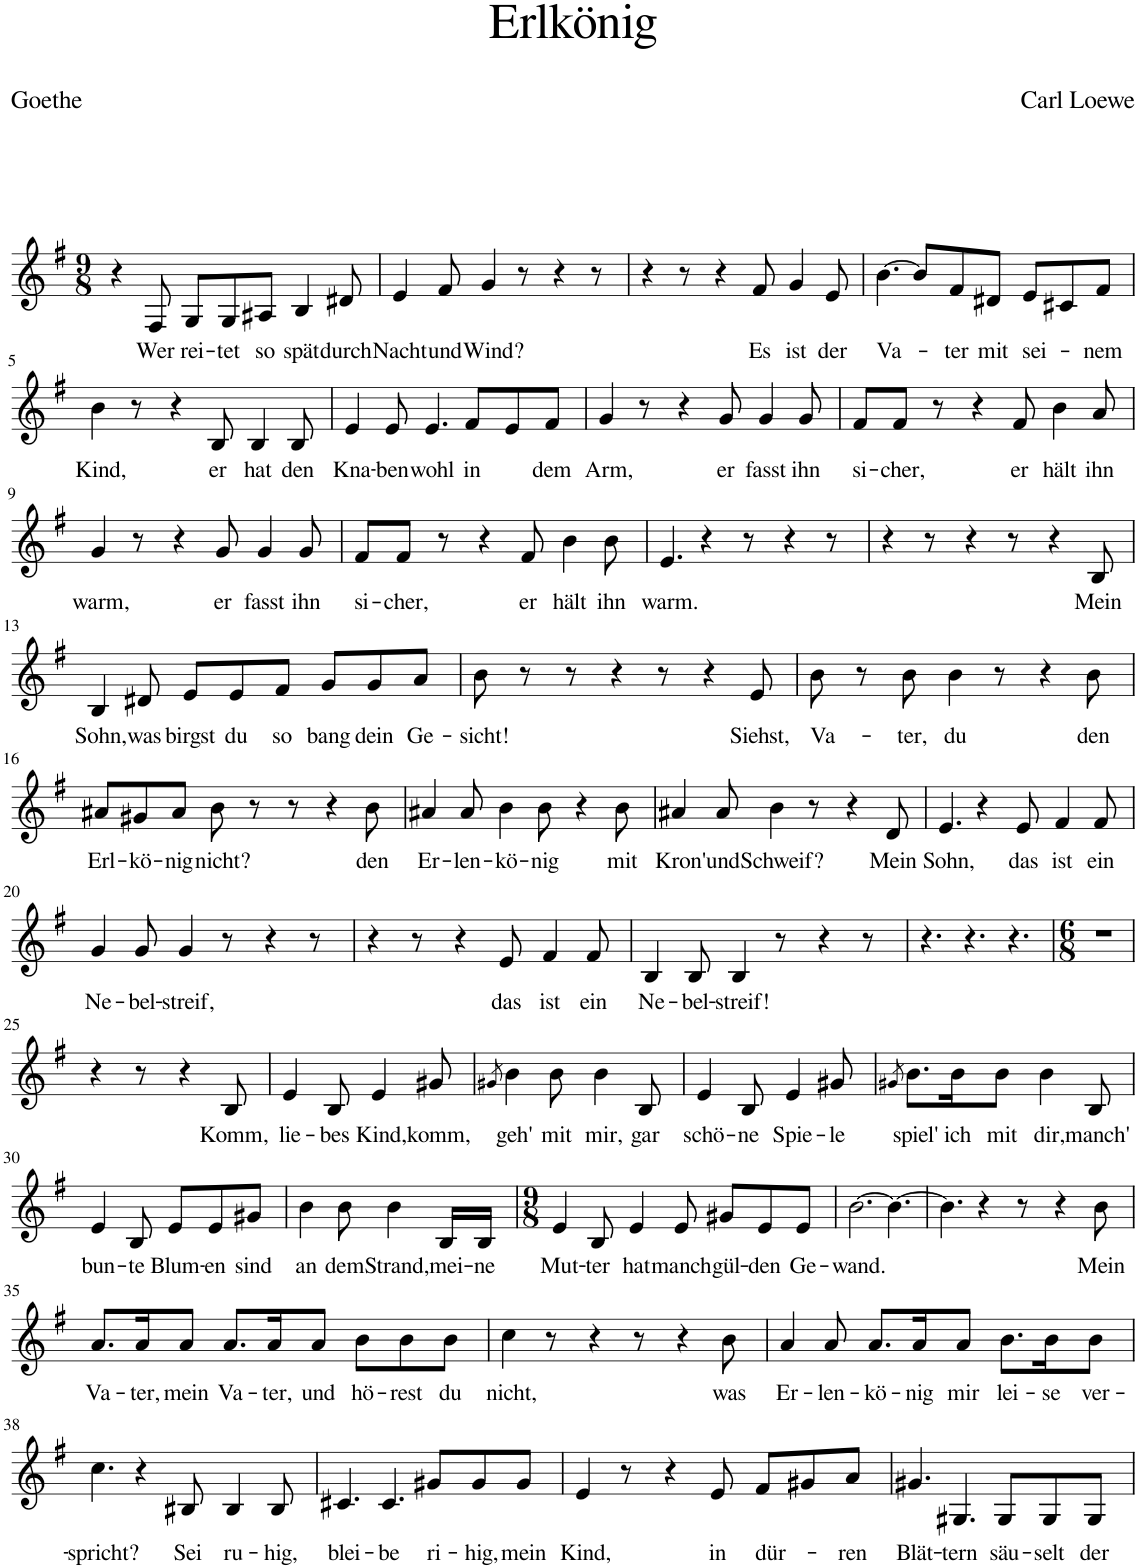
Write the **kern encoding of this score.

**kern	**text
*part1	*part1
*staff1	*staff1
*I"Piano	*
*I'Pno	*
*clefG2	*
*k[f#]	*
*M9/8	*
=1	=1
4r	.
!	!LO:LY:b
8F#/	Wer
!	!LO:LY:b
8G/L	rei-
!	!LO:LY:b
8G/	-tet
!	!LO:LY:b
8A#X/J	so
!	!LO:LY:b
4B/	spät
!	!LO:LY:b
8d#X/	durch
=2	=2
!	!LO:LY:b
4e/	Nacht
!	!LO:LY:b
8f#/	und
!	!LO:LY:b
4g/	Wind?
8r	.
4r	.
8r	.
=3	=3
4r	.
8r	.
4r	.
!	!LO:LY:b
8f#/	Es
!	!LO:LY:b
4g/	ist
!	!LO:LY:b
8e/	der
=4	=4
!	!LO:LY:b
[4.b\	Va-
8b/L]	.
!	!LO:LY:b
8f#/	-ter
!	!LO:LY:b
8d#X/J	mit
!	!LO:LY:b
8e/L	sei-
8c#X/	.
!	!LO:LY:b
8f#/J	-nem
!!LO:LB:g=z
=5	=5
!	!LO:LY:b
4b\	Kind,
8r	.
4r	.
!	!LO:LY:b
8B/	er
!	!LO:LY:b
4B/	hat
!	!LO:LY:b
8B/	den
=6	=6
!	!LO:LY:b
4e/	Kna-
!	!LO:LY:b
8e/	-ben
!	!LO:LY:b
4.e/	wohl
!	!LO:LY:b
8f#/L	in
8e/	.
!	!LO:LY:b
8f#/J	dem
=7	=7
!	!LO:LY:b
4g/	Arm,
8r	.
4r	.
!	!LO:LY:b
8g/	er
!	!LO:LY:b
4g/	fasst
!	!LO:LY:b
8g/	ihn
=8	=8
!	!LO:LY:b
8f#/L	si-
!	!LO:LY:b
8f#/J	-cher,
8r	.
4r	.
!	!LO:LY:b
8f#/	er
!	!LO:LY:b
4b\	hält
!	!LO:LY:b
8a/	ihn
!!LO:LB:g=z
=9	=9
!	!LO:LY:b
4g/	warm,
8r	.
4r	.
!	!LO:LY:b
8g/	er
!	!LO:LY:b
4g/	fasst
!	!LO:LY:b
8g/	ihn
=10	=10
!	!LO:LY:b
8f#/L	si-
!	!LO:LY:b
8f#/J	-cher,
8r	.
4r	.
!	!LO:LY:b
8f#/	er
!	!LO:LY:b
4b\	hält
!	!LO:LY:b
8b\	ihn
=11	=11
!	!LO:LY:b
4.e/	warm.
4r	.
8r	.
4r	.
8r	.
=12	=12
4r	.
8r	.
4r	.
8r	.
4r	.
!	!LO:LY:b
8B/	Mein
!!LO:LB:g=z
=13	=13
!	!LO:LY:b
4B/	Sohn,
!	!LO:LY:b
8d#X/	was
!	!LO:LY:b
8e/L	birgst
!	!LO:LY:b
8e/	du
!	!LO:LY:b
8f#/J	so
!	!LO:LY:b
8g/L	bang
!	!LO:LY:b
8g/	dein
!	!LO:LY:b
8a/J	Ge-
=14	=14
!	!LO:LY:b
8b\	-sicht!
8r	.
8r	.
4r	.
8r	.
4r	.
!	!LO:LY:b
8e/	Siehst,
=15	=15
!	!LO:LY:b
8b\	Va-
8r	.
!	!LO:LY:b
8b\	-ter,
!	!LO:LY:b
4b\	du
8r	.
4r	.
!	!LO:LY:b
8b\	den
!!LO:LB:g=z
=16	=16
!	!LO:LY:b
8a#X/L	Erl-
!	!LO:LY:b
8g#X/	-kö-
!	!LO:LY:b
8a#/J	-nig
!	!LO:LY:b
8b\	nicht?
8r	.
8r	.
4r	.
!	!LO:LY:b
8b\	den
=17	=17
!	!LO:LY:b
4a#X/	Er-
!	!LO:LY:b
8a#/	-len-
!	!LO:LY:b
4b\	-kö-
!	!LO:LY:b
8b\	-nig
4r	.
!	!LO:LY:b
8b\	mit
=18	=18
!	!LO:LY:b
4a#X/	Kron'
!	!LO:LY:b
8a#/	und
!	!LO:LY:b
4b\	Schweif?
8r	.
4r	.
!	!LO:LY:b
8d/	Mein
=19	=19
!	!LO:LY:b
4.e/	Sohn,
4r	.
!	!LO:LY:b
8e/	das
!	!LO:LY:b
4f#/	ist
!	!LO:LY:b
8f#/	ein
!!LO:LB:g=z
=20	=20
!	!LO:LY:b
4g/	Ne-
!	!LO:LY:b
8g/	-bel-
!	!LO:LY:b
4g/	-streif,
8r	.
4r	.
8r	.
=21	=21
4r	.
8r	.
4r	.
!	!LO:LY:b
8e/	das
!	!LO:LY:b
4f#/	ist
!	!LO:LY:b
8f#/	ein
=22	=22
!	!LO:LY:b
4B/	Ne-
!	!LO:LY:b
8B/	-bel-
!	!LO:LY:b
4B/	-streif!
8r	.
4r	.
8r	.
=23	=23
4.r	.
4.r	.
4.r	.
=24	=24
*M6/8	*
2.r	.
!!LO:LB:g=z
=25	=25
4r	.
8r	.
4r	.
!	!LO:LY:b
8B/	Komm,
=26	=26
!	!LO:LY:b
4e/	lie-
!	!LO:LY:b
8B/	-bes
!	!LO:LY:b
4e/	Kind,
!	!LO:LY:b
8g#X/	komm,
=27	=27
8qg#X/	.
!	!LO:LY:b
4b\	geh'
!	!LO:LY:b
8b\	mit
!	!LO:LY:b
4b\	mir,
!	!LO:LY:b
8B/	gar
=28	=28
!	!LO:LY:b
4e/	schö-
!	!LO:LY:b
8B/	-ne
!	!LO:LY:b
4e/	Spie-
!	!LO:LY:b
8g#X/	-le
=29	=29
8qg#X/	.
!	!LO:LY:b
8.b\L	spiel'
!	!LO:LY:b
16b\K	ich
!	!LO:LY:b
8b\J	mit
!	!LO:LY:b
4b\	dir,
!	!LO:LY:b
8B/	manch'
!!LO:LB:g=z
=30	=30
!	!LO:LY:b
4e/	bun-
!	!LO:LY:b
8B/	-te
!	!LO:LY:b
8e/L	Blum-
!	!LO:LY:b
8e/	-en
!	!LO:LY:b
8g#X/J	sind
=31	=31
!	!LO:LY:b
4b\	an
!	!LO:LY:b
8b\	dem
!	!LO:LY:b
4b\	Strand,
!	!LO:LY:b
16B/LL	mei-
!	!LO:LY:b
16B/JJ	-ne
=32	=32
*M9/8	*
!	!LO:LY:b
4e/	Mut-
!	!LO:LY:b
8B/	-ter
!	!LO:LY:b
4e/	hat
!	!LO:LY:b
8e/	manch
!	!LO:LY:b
8g#X/L	gül-
!	!LO:LY:b
8e/	-den
!	!LO:LY:b
8e/J	Ge-
=33	=33
!	!LO:LY:b
[2.b\	-wand.
4.b\_	.
=34	=34
4.b\]	.
4r	.
8r	.
4r	.
!	!LO:LY:b
8b\	Mein
!!LO:LB:g=z
=35	=35
!	!LO:LY:b
8.a/L	Va-
!	!LO:LY:b
16a/K	-ter,
!	!LO:LY:b
8a/J	mein
!	!LO:LY:b
8.a/L	Va-
!	!LO:LY:b
16a/K	-ter,
!	!LO:LY:b
8a/J	und
!	!LO:LY:b
8b\L	hö-
!	!LO:LY:b
8b\	-rest
!	!LO:LY:b
8b\J	du
=36	=36
!	!LO:LY:b
4cc\	nicht,
8r	.
4r	.
8r	.
4r	.
!	!LO:LY:b
8b\	was
=37	=37
!	!LO:LY:b
4a/	Er-
!	!LO:LY:b
8a/	-len-
!	!LO:LY:b
8.a/L	-kö-
!	!LO:LY:b
16a/K	-nig
!	!LO:LY:b
8a/J	mir
!	!LO:LY:b
8.b\L	lei-
!	!LO:LY:b
16b\K	-se
!	!LO:LY:b
8b\J	ver-
!!LO:LB:g=z
=38	=38
!	!LO:LY:b
4.cc\	-spricht?
4r	.
!	!LO:LY:b
8B#X/	Sei
!	!LO:LY:b
4B#/	ru-
!	!LO:LY:b
8B#/	-hig,
=39	=39
!	!LO:LY:b
4.c#X/	blei-
!	!LO:LY:b
4.c#/	-be
!	!LO:LY:b
8g#X/L	ri-
!	!LO:LY:b
8g#/	-hig,
!	!LO:LY:b
8g#/J	mein
=40	=40
!	!LO:LY:b
4e/	Kind,
8r	.
4r	.
!	!LO:LY:b
8e/	in
!	!LO:LY:b
8f#/L	dür-
8g#X/	.
!	!LO:LY:b
8a/J	-ren
=41	=41
!	!LO:LY:b
4.g#X/	Blät-
!	!LO:LY:b
4.G#X/	-tern
!	!LO:LY:b
8G#/L	säu-
!	!LO:LY:b
8G#/	-selt
!	!LO:LY:b
8G#/J	der
=	=
*-	*-
